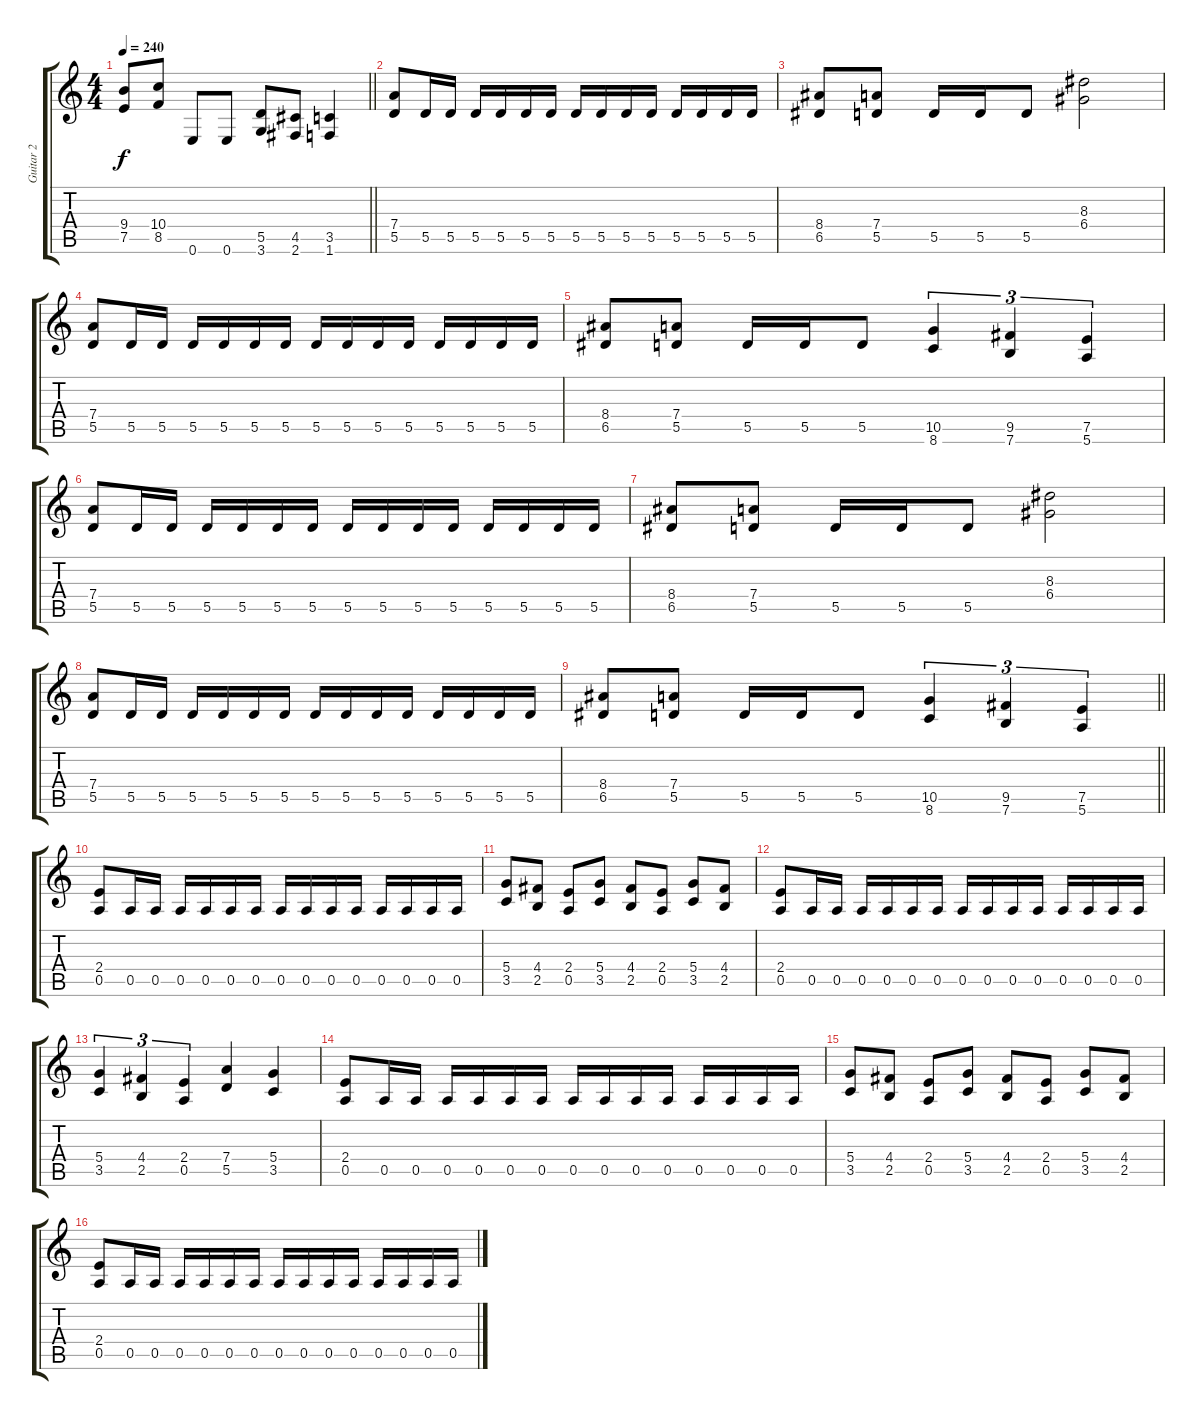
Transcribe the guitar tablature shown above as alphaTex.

\track ("Guitar 2" "Guitar 2") {instrument overdrivenguitar}
\staff {score tabs}
\tuning (E4 B3 G3 D3 A2 E2) {hide}
\ts (4 4)
\tempo 240
\clef g2
\barLineRight lightlight
\ks c
(9.4 7.5).8{dy f} (10.4 8.5).8 0.6.8 0.6.8 (5.5 3.6).8 (4.5 2.6).8 (3.5 1.6).4 |
(7.4 5.5).8 5.5.16 5.5.16 5.5.16 5.5.16 5.5.16 5.5.16 5.5.16 5.5.16 5.5.16 5.5.16 5.5.16 5.5.16 5.5.16 5.5.16 |
(8.4 6.5).8 (7.4 5.5).8 5.5.16 5.5.16 5.5.8 (8.3 6.4).2 |
(7.4 5.5).8 5.5.16 5.5.16 5.5.16 5.5.16 5.5.16 5.5.16 5.5.16 5.5.16 5.5.16 5.5.16 5.5.16 5.5.16 5.5.16 5.5.16 |
(8.4 6.5).8 (7.4 5.5).8 5.5.16 5.5.16 5.5.8 (10.5 8.6).4{tu (3 2)} (9.5 7.6).4{tu (3 2)} (7.5 5.6).4{tu (3 2)} |
(7.4 5.5).8 5.5.16 5.5.16 5.5.16 5.5.16 5.5.16 5.5.16 5.5.16 5.5.16 5.5.16 5.5.16 5.5.16 5.5.16 5.5.16 5.5.16 |
(8.4 6.5).8 (7.4 5.5).8 5.5.16 5.5.16 5.5.8 (8.3 6.4).2 |
(7.4 5.5).8 5.5.16 5.5.16 5.5.16 5.5.16 5.5.16 5.5.16 5.5.16 5.5.16 5.5.16 5.5.16 5.5.16 5.5.16 5.5.16 5.5.16 |
\barLineRight lightlight
(8.4 6.5).8 (7.4 5.5).8 5.5.16 5.5.16 5.5.8 (10.5 8.6).4{tu (3 2)} (9.5 7.6).4{tu (3 2)} (7.5 5.6).4{tu (3 2)} |
(2.4 0.5).8 0.5.16 0.5.16 0.5.16 0.5.16 0.5.16 0.5.16 0.5.16 0.5.16 0.5.16 0.5.16 0.5.16 0.5.16 0.5.16 0.5.16 |
(5.4 3.5).8 (4.4 2.5).8 (2.4 0.5).8 (5.4 3.5).8 (4.4 2.5).8 (2.4 0.5).8 (5.4 3.5).8 (4.4 2.5).8 |
(2.4 0.5).8 0.5.16 0.5.16 0.5.16 0.5.16 0.5.16 0.5.16 0.5.16 0.5.16 0.5.16 0.5.16 0.5.16 0.5.16 0.5.16 0.5.16 |
(5.4 3.5).4{tu (3 2)} (4.4 2.5).4{tu (3 2)} (2.4 0.5).4{tu (3 2)} (7.4 5.5).4 (5.4 3.5).4 |
(2.4 0.5).8 0.5.16 0.5.16 0.5.16 0.5.16 0.5.16 0.5.16 0.5.16 0.5.16 0.5.16 0.5.16 0.5.16 0.5.16 0.5.16 0.5.16 |
(5.4 3.5).8 (4.4 2.5).8 (2.4 0.5).8 (5.4 3.5).8 (4.4 2.5).8 (2.4 0.5).8 (5.4 3.5).8 (4.4 2.5).8 |
(2.4 0.5).8 0.5.16 0.5.16 0.5.16 0.5.16 0.5.16 0.5.16 0.5.16 0.5.16 0.5.16 0.5.16 0.5.16 0.5.16 0.5.16 0.5.16
